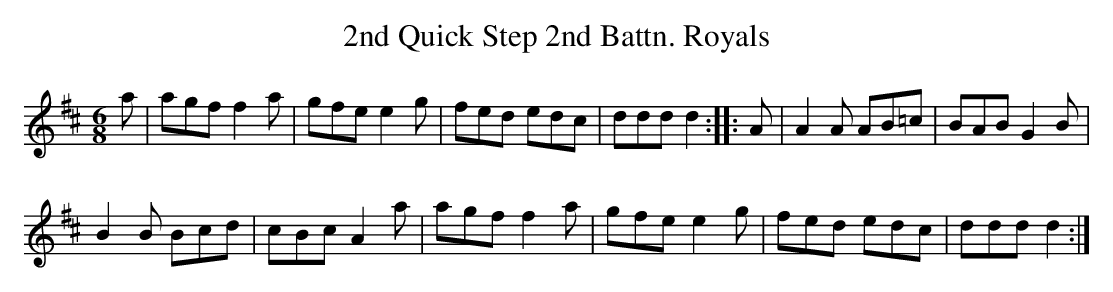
X:1
T:2nd Quick Step 2nd Battn. Royals
M:6/8
K:D major
a|\
agf f2a| gfe e2g| fed edc| ddd d2::\
A|\
A2A AB=c| BAB G2B|
B2B Bcd| cBc A2a|\
agf f2a| gfe e2g| fed edc| ddd d2:|
